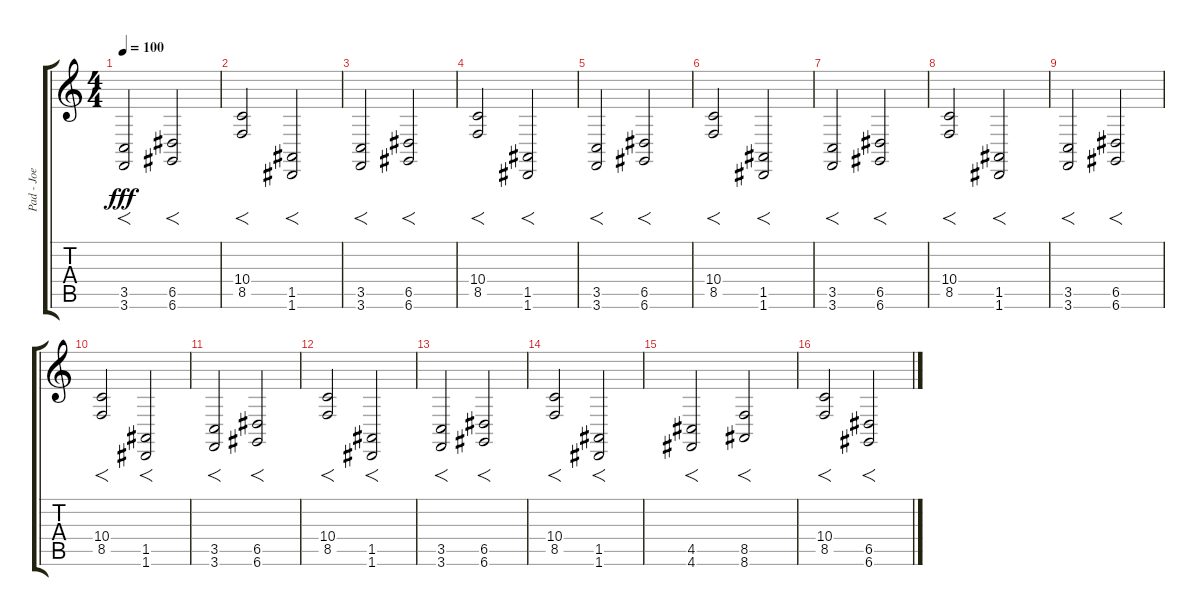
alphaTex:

\track ("Pad - Joe Hahn" "Pad - Joe ") {instrument tremolostrings}
\staff {score tabs}
\tuning (E4 B3 G3 D3 A2 D2) {hide}
\ts (4 4)
\tempo 100
\clef g2
\ks c
(3.5 3.6).2{f dy fff} (6.5 6.6).2{f} |
(10.4 8.5).2{f} (1.5 1.6).2{f} |
(3.5 3.6).2{f} (6.5 6.6).2{f} |
(10.4 8.5).2{f} (1.5 1.6).2{f} |
(3.5 3.6).2{f} (6.5 6.6).2{f} |
(10.4 8.5).2{f} (1.5 1.6).2{f} |
(3.5 3.6).2{f} (6.5 6.6).2{f} |
(10.4 8.5).2{f} (1.5 1.6).2{f} |
(3.5 3.6).2{f} (6.5 6.6).2{f} |
(10.4 8.5).2{f} (1.5 1.6).2{f} |
(3.5 3.6).2{f} (6.5 6.6).2{f} |
(10.4 8.5).2{f} (1.5 1.6).2{f} |
(3.5 3.6).2{f} (6.5 6.6).2{f} |
(10.4 8.5).2{f} (1.5 1.6).2{f} |
(4.5 4.6).2{f} (8.5 8.6).2{f} |
(10.4 8.5).2{f} (6.5 6.6).2{f}
